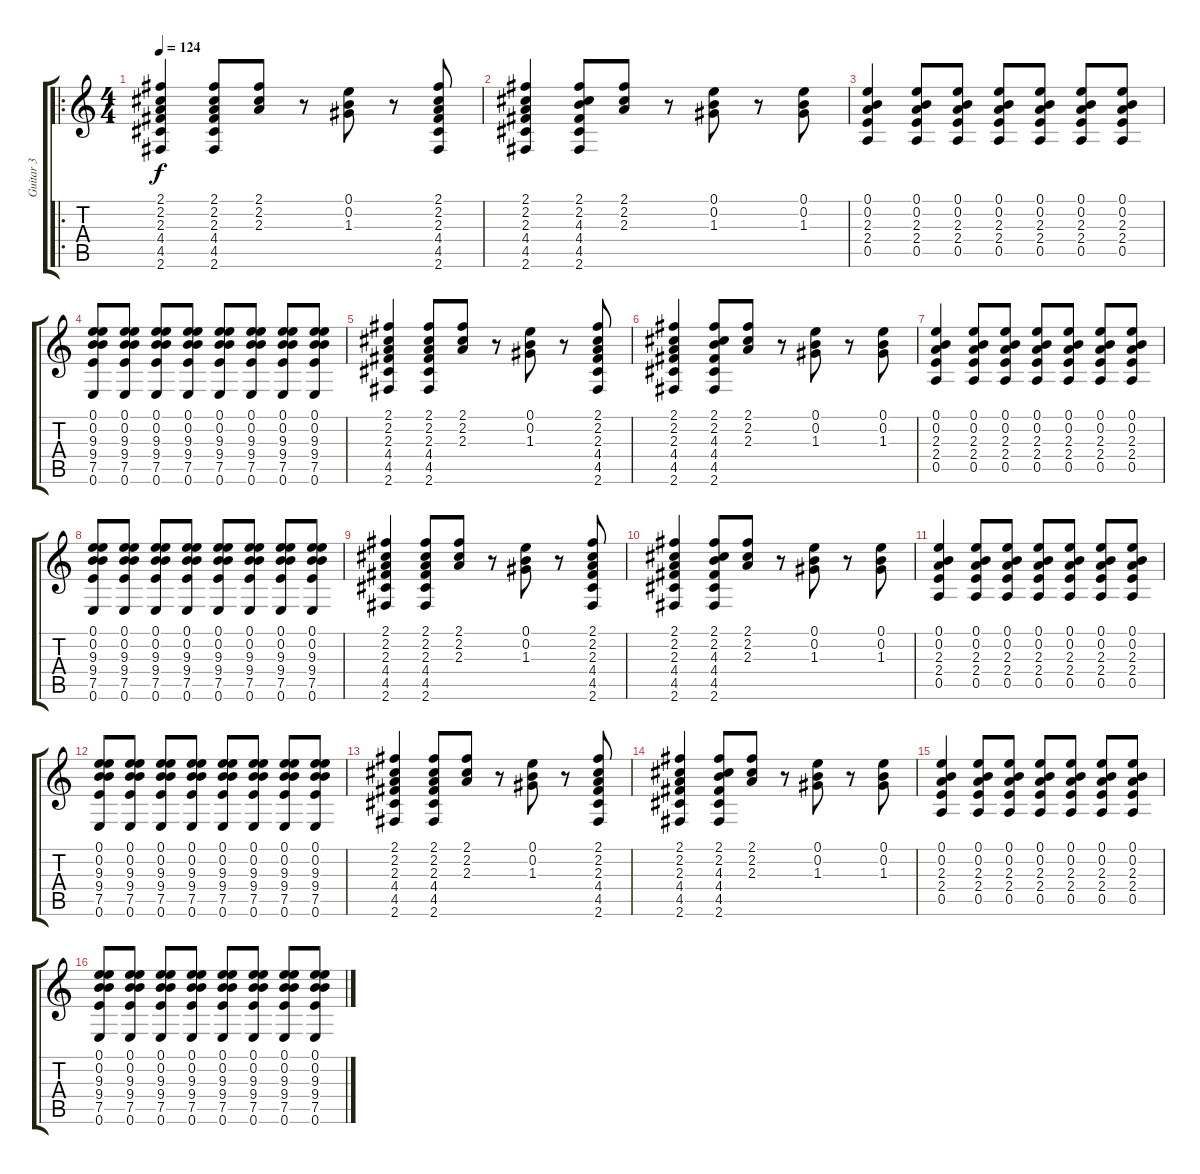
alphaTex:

\track ("Guitar 3" "Guitar 3") {instrument overdrivenguitar}
\staff {score tabs}
\tuning (E4 B3 G3 D3 A2 E2) {hide}
\ro
\ts (4 4)
\tempo 124
\clef g2
\ks c
(2.1 2.2 2.3 4.4 4.5 2.6).4{dy f} (2.1 2.2 2.3 4.4 4.5 2.6).8 (2.1 2.2 2.3).8 r.8 (0.1 0.2 1.3).8 r.8 (2.1 2.2 2.3 4.4 4.5 2.6).8 |
(2.1 2.2 2.3 4.4 4.5 2.6).4 (2.1 2.2 4.3 4.4 4.5 2.6).8 (2.1 2.2 2.3).8 r.8 (0.1 0.2 1.3).8 r.8 (0.1 0.2 1.3).8 |
(0.1 0.2 2.3 2.4 0.5).4 (0.1 0.2 2.3 2.4 0.5).8 (0.1 0.2 2.3 2.4 0.5).8 (0.1 0.2 2.3 2.4 0.5).8 (0.1 0.2 2.3 2.4 0.5).8 (0.1 0.2 2.3 2.4 0.5).8 (0.1 0.2 2.3 2.4 0.5).8 |
(0.1 0.2 9.3 9.4 7.5 0.6).8 (0.1 0.2 9.3 9.4 7.5 0.6).8 (0.1 0.2 9.3 9.4 7.5 0.6).8 (0.1 0.2 9.3 9.4 7.5 0.6).8 (0.1 0.2 9.3 9.4 7.5 0.6).8 (0.1 0.2 9.3 9.4 7.5 0.6).8 (0.1 0.2 9.3 9.4 7.5 0.6).8 (0.1 0.2 9.3 9.4 7.5 0.6).8 |
(2.1 2.2 2.3 4.4 4.5 2.6).4 (2.1 2.2 2.3 4.4 4.5 2.6).8 (2.1 2.2 2.3).8 r.8 (0.1 0.2 1.3).8 r.8 (2.1 2.2 2.3 4.4 4.5 2.6).8 |
(2.1 2.2 2.3 4.4 4.5 2.6).4 (2.1 2.2 4.3 4.4 4.5 2.6).8 (2.1 2.2 2.3).8 r.8 (0.1 0.2 1.3).8 r.8 (0.1 0.2 1.3).8 |
(0.1 0.2 2.3 2.4 0.5).4 (0.1 0.2 2.3 2.4 0.5).8 (0.1 0.2 2.3 2.4 0.5).8 (0.1 0.2 2.3 2.4 0.5).8 (0.1 0.2 2.3 2.4 0.5).8 (0.1 0.2 2.3 2.4 0.5).8 (0.1 0.2 2.3 2.4 0.5).8 |
(0.1 0.2 9.3 9.4 7.5 0.6).8 (0.1 0.2 9.3 9.4 7.5 0.6).8 (0.1 0.2 9.3 9.4 7.5 0.6).8 (0.1 0.2 9.3 9.4 7.5 0.6).8 (0.1 0.2 9.3 9.4 7.5 0.6).8 (0.1 0.2 9.3 9.4 7.5 0.6).8 (0.1 0.2 9.3 9.4 7.5 0.6).8 (0.1 0.2 9.3 9.4 7.5 0.6).8 |
(2.1 2.2 2.3 4.4 4.5 2.6).4 (2.1 2.2 2.3 4.4 4.5 2.6).8 (2.1 2.2 2.3).8 r.8 (0.1 0.2 1.3).8 r.8 (2.1 2.2 2.3 4.4 4.5 2.6).8 |
(2.1 2.2 2.3 4.4 4.5 2.6).4 (2.1 2.2 4.3 4.4 4.5 2.6).8 (2.1 2.2 2.3).8 r.8 (0.1 0.2 1.3).8 r.8 (0.1 0.2 1.3).8 |
(0.1 0.2 2.3 2.4 0.5).4 (0.1 0.2 2.3 2.4 0.5).8 (0.1 0.2 2.3 2.4 0.5).8 (0.1 0.2 2.3 2.4 0.5).8 (0.1 0.2 2.3 2.4 0.5).8 (0.1 0.2 2.3 2.4 0.5).8 (0.1 0.2 2.3 2.4 0.5).8 |
(0.1 0.2 9.3 9.4 7.5 0.6).8 (0.1 0.2 9.3 9.4 7.5 0.6).8 (0.1 0.2 9.3 9.4 7.5 0.6).8 (0.1 0.2 9.3 9.4 7.5 0.6).8 (0.1 0.2 9.3 9.4 7.5 0.6).8 (0.1 0.2 9.3 9.4 7.5 0.6).8 (0.1 0.2 9.3 9.4 7.5 0.6).8 (0.1 0.2 9.3 9.4 7.5 0.6).8 |
(2.1 2.2 2.3 4.4 4.5 2.6).4 (2.1 2.2 2.3 4.4 4.5 2.6).8 (2.1 2.2 2.3).8 r.8 (0.1 0.2 1.3).8 r.8 (2.1 2.2 2.3 4.4 4.5 2.6).8 |
(2.1 2.2 2.3 4.4 4.5 2.6).4 (2.1 2.2 4.3 4.4 4.5 2.6).8 (2.1 2.2 2.3).8 r.8 (0.1 0.2 1.3).8 r.8 (0.1 0.2 1.3).8 |
(0.1 0.2 2.3 2.4 0.5).4 (0.1 0.2 2.3 2.4 0.5).8 (0.1 0.2 2.3 2.4 0.5).8 (0.1 0.2 2.3 2.4 0.5).8 (0.1 0.2 2.3 2.4 0.5).8 (0.1 0.2 2.3 2.4 0.5).8 (0.1 0.2 2.3 2.4 0.5).8 |
(0.1 0.2 9.3 9.4 7.5 0.6).8 (0.1 0.2 9.3 9.4 7.5 0.6).8 (0.1 0.2 9.3 9.4 7.5 0.6).8 (0.1 0.2 9.3 9.4 7.5 0.6).8 (0.1 0.2 9.3 9.4 7.5 0.6).8 (0.1 0.2 9.3 9.4 7.5 0.6).8 (0.1 0.2 9.3 9.4 7.5 0.6).8 (0.1 0.2 9.3 9.4 7.5 0.6).8
